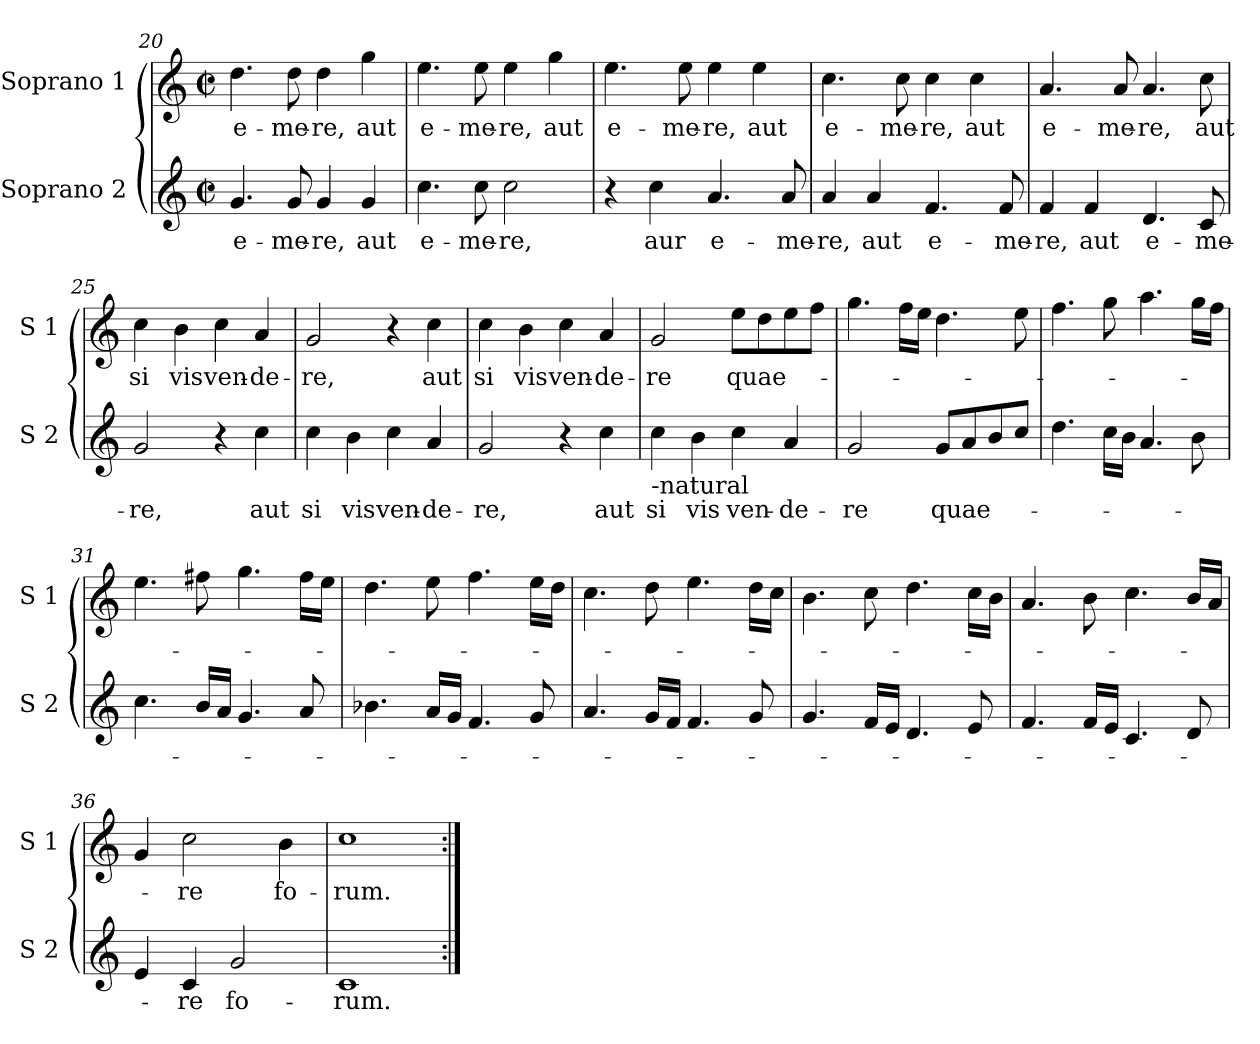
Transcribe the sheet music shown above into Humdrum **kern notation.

**kern	**text	**kern	**text
*part2	*part2	*part1	*part1
*staff2	*staff2	*staff1	*staff1
*I"Soprano 2	*	*I"Soprano 1	*
*I'S 2	*	*I'S 1	*
*clefG2	*	*clefG2	*
*k[]	*	*k[]	*
*C:	*	*C:	*
*M2/2	*	*M2/2	*
*met(c|)	*	*met(c|)	*
=20	=20	=20	=20
!	!LO:LY:b	!	!LO:LY:b
4.g/	e-	4.dd\	e-
!	!LO:LY:b	!	!LO:LY:b
8g/	-me-	8dd\	-me-
!	!LO:LY:b	!	!LO:LY:b
4g/	-re,	4dd\	-re,
!	!LO:LY:b	!	!LO:LY:b
4g/	aut	4gg\	aut
!!LO:LB:g=z
=21	=21	=21	=21
!	!LO:LY:b	!	!LO:LY:b
4.cc\	e-	4.ee\	e-
!	!LO:LY:b	!	!LO:LY:b
8cc\	-me-	8ee\	-me-
!	!LO:LY:b	!	!LO:LY:b
2cc\	-re,	4ee\	-re,
!	!	!	!LO:LY:b
.	.	4gg\	aut
=22	=22	=22	=22
!	!	!	!LO:LY:b
4r	.	4.ee\	e-
!	!LO:LY:b	!	!
4cc\	aur	.	.
!	!	!	!LO:LY:b
.	.	8ee\	-me-
!	!LO:LY:b	!	!LO:LY:b
4.a/	e-	4ee\	-re,
!	!	!	!LO:LY:b
.	.	4ee\	aut
!	!LO:LY:b	!	!
8a/	-me-	.	.
=23	=23	=23	=23
!	!LO:LY:b	!	!LO:LY:b
4a/	-re,	4.cc\	e-
!	!LO:LY:b	!	!
4a/	aut	.	.
!	!	!	!LO:LY:b
.	.	8cc\	-me-
!	!LO:LY:b	!	!LO:LY:b
4.f/	e-	4cc\	-re,
!	!	!	!LO:LY:b
.	.	4cc\	aut
!	!LO:LY:b	!	!
8f/	-me-	.	.
=24	=24	=24	=24
!	!LO:LY:b	!	!LO:LY:b
4f/	-re,	4.a/	e-
!	!LO:LY:b	!	!
4f/	aut	.	.
!	!	!	!LO:LY:b
.	.	8a/	-me-
!	!LO:LY:b	!	!LO:LY:b
4.d/	e-	4.a/	-re,
!	!LO:LY:b	!	!LO:LY:b
8c/	-me-	8cc\	aut
=25	=25	=25	=25
!	!LO:LY:b	!	!LO:LY:b
2g/	-re,	4cc\	si
!	!	!	!LO:LY:b
.	.	4b\	vis
!	!	!	!LO:LY:b
4r	.	4cc\	ven-
!	!LO:LY:b	!	!LO:LY:b
4cc\	aut	4a/	-de-
!!LO:PB:g=z
=26	=26	=26	=26
!	!LO:LY:b	!	!LO:LY:b
4cc\	si	2g/	-re,
!	!LO:LY:b	!	!
4b\	vis	.	.
!	!LO:LY:b	!	!
4cc\	ven-	4r	.
!	!LO:LY:b	!	!LO:LY:b
4a/	-de-	4cc\	aut
=27	=27	=27	=27
!	!LO:LY:b	!	!LO:LY:b
2g/	-re,	4cc\	si
!	!	!	!LO:LY:b
.	.	4b\	vis
!	!	!	!LO:LY:b
4r	.	4cc\	ven-
!	!LO:LY:b	!	!LO:LY:b
4cc\	aut	4a/	-de-
=28	=28	=28	=28
!LO:TX:b:t=-natural	!	!	!
!	!LO:LY:b	!	!LO:LY:b
4cc\	si	2g/	-re
!	!LO:LY:b	!	!
4b\	vis	.	.
!	!LO:LY:b	!	!LO:LY:b
4cc\	ven-	8ee\L	quae-
.	.	8dd\	.
!	!LO:LY:b	!	!
4a/	-de-	8ee\	.
.	.	8ff\J	.
=29	=29	=29	=29
!	!LO:LY:b	!	!
2g/	-re	4.gg\	.
.	.	16ff\LL	.
.	.	16ee\JJ	.
!	!LO:LY:b	!	!
8g/L	quae-	4.dd\	.
8a/	.	.	.
8b/	.	.	.
8cc/J	.	8ee\	.
!!LO:LB:g=z
=30	=30	=30	=30
4.dd\	.	4.ff\	.
16cc\LL	.	8gg\	.
16b\JJ	.	.	.
4.a/	.	4.aa\	.
8b\	.	16gg\LL	.
.	.	16ff\JJ	.
=31	=31	=31	=31
4.cc\	.	4.ee\	.
16b/LL	.	8ff#X\	.
16a/JJ	.	.	.
4.g/	.	4.gg\	.
8a/	.	16ff#\LL	.
.	.	16ee\JJ	.
=32	=32	=32	=32
4.b-X\	.	4.dd\	.
16a/LL	.	8ee\	.
16g/JJ	.	.	.
4.f/	.	4.ff\	.
8g/	.	16ee\LL	.
.	.	16dd\JJ	.
=33	=33	=33	=33
4.a/	.	4.cc\	.
16g/LL	.	8dd\	.
16f/JJ	.	.	.
4.f/	.	4.ee\	.
8g/	.	16dd\LL	.
.	.	16cc\JJ	.
!!LO:LB:g=z
=34	=34	=34	=34
4.g/	.	4.b\	.
16f/LL	.	8cc\	.
16e/JJ	.	.	.
4.d/	.	4.dd\	.
8e/	.	16cc\LL	.
.	.	16b\JJ	.
=35	=35	=35	=35
4.f/	.	4.a/	.
16f/LL	.	8b\	.
16e/JJ	.	.	.
4.c/	.	4.cc\	.
8d/	.	16b/LL	.
.	.	16a/JJ	.
=36	=36	=36	=36
4e/	.	4g/	.
!	!LO:LY:b	!	!LO:LY:b
4c/	-re	2cc\	-re
!	!LO:LY:b	!	!
2g/	fo-	.	.
!	!	!	!LO:LY:b
.	.	4b\	fo-
=37	=37	=37	=37
!	!LO:LY:b	!	!LO:LY:b
1c	-rum.	1cc	-rum.
=:|!	=:|!	=:|!	=:|!
*-	*-	*-	*-
